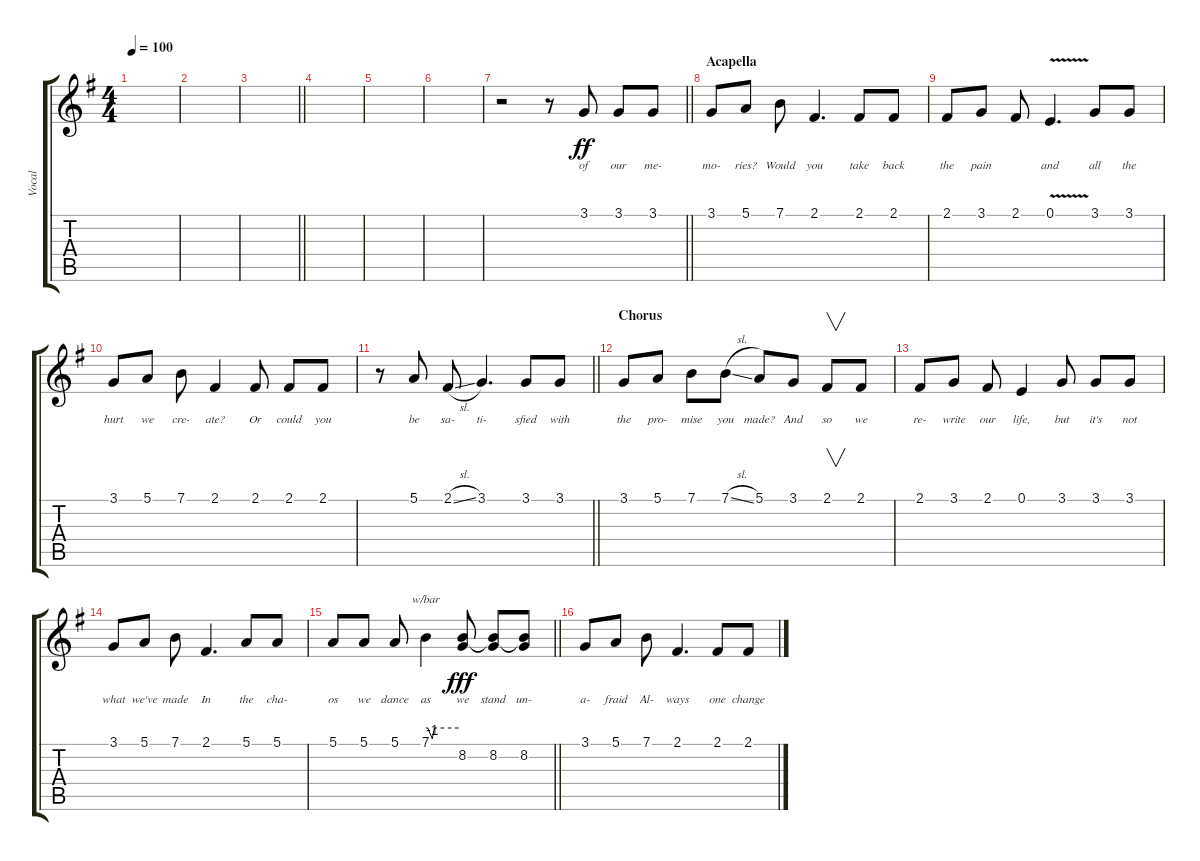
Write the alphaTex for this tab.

\track ("Vocal" "Vocal") {instrument altosax}
\staff {score tabs}
\tuning (E4 B3 G3 D3 A2 E2) {hide}
\ts (4 4)
\tempo 100
\clef g2
\ks eminor
|
|
\barLineRight lightlight
|
|
|
|
\barLineRight lightlight
r.2 r.8 3.1.8{lyrics (0 "of") lyrics (1 "") lyrics (2 "") lyrics (3 "") lyrics (4 "") dy ff} 3.1.8{lyrics (0 "our") lyrics (1 "") lyrics (2 "") lyrics (3 "") lyrics (4 "")} 3.1.8{lyrics (0 "me-") lyrics (1 "") lyrics (2 "") lyrics (3 "") lyrics (4 "")} |
\section ("" "Acapella")
3.1.8{lyrics (0 "mo-") lyrics (1 "") lyrics (2 "") lyrics (3 "") lyrics (4 "")} 5.1.8{lyrics (0 "ries?") lyrics (1 "") lyrics (2 "") lyrics (3 "") lyrics (4 "")} 7.1.8{lyrics (0 "Would") lyrics (1 "") lyrics (2 "") lyrics (3 "") lyrics (4 "")} 2.1.4{d lyrics (0 "you") lyrics (1 "") lyrics (2 "") lyrics (3 "") lyrics (4 "")} 2.1.8{lyrics (0 "take") lyrics (1 "") lyrics (2 "") lyrics (3 "") lyrics (4 "")} 2.1.8{lyrics (0 "back") lyrics (1 "") lyrics (2 "") lyrics (3 "") lyrics (4 "")} |
2.1.8{lyrics (0 "the") lyrics (1 "") lyrics (2 "") lyrics (3 "") lyrics (4 "")} 3.1.8{lyrics (0 "pain") lyrics (1 "") lyrics (2 "") lyrics (3 "") lyrics (4 "")} 2.1.8{lyrics (0 "") lyrics (1 "") lyrics (2 "") lyrics (3 "") lyrics (4 "")} 0.1{v}.4{d lyrics (0 "and") lyrics (1 "") lyrics (2 "") lyrics (3 "") lyrics (4 "")} 3.1.8{lyrics (0 "all") lyrics (1 "") lyrics (2 "") lyrics (3 "") lyrics (4 "")} 3.1.8{lyrics (0 "the") lyrics (1 "") lyrics (2 "") lyrics (3 "") lyrics (4 "")} |
3.1.8{lyrics (0 "hurt") lyrics (1 "") lyrics (2 "") lyrics (3 "") lyrics (4 "")} 5.1.8{lyrics (0 "we") lyrics (1 "") lyrics (2 "") lyrics (3 "") lyrics (4 "")} 7.1.8{lyrics (0 "cre-") lyrics (1 "") lyrics (2 "") lyrics (3 "") lyrics (4 "")} 2.1.4{lyrics (0 "ate?") lyrics (1 "") lyrics (2 "") lyrics (3 "") lyrics (4 "")} 2.1.8{lyrics (0 "Or") lyrics (1 "") lyrics (2 "") lyrics (3 "") lyrics (4 "")} 2.1.8{lyrics (0 "could") lyrics (1 "") lyrics (2 "") lyrics (3 "") lyrics (4 "")} 2.1.8{lyrics (0 "you") lyrics (1 "") lyrics (2 "") lyrics (3 "") lyrics (4 "")} |
\barLineRight lightlight
r.8 5.1.8{lyrics (0 "be") lyrics (1 "") lyrics (2 "") lyrics (3 "") lyrics (4 "")} 2.1{sl}.8{lyrics (0 "sa-") lyrics (1 "") lyrics (2 "") lyrics (3 "") lyrics (4 "")} 3.1.4{d lyrics (0 "ti-") lyrics (1 "") lyrics (2 "") lyrics (3 "") lyrics (4 "")} 3.1.8{lyrics (0 "sfied") lyrics (1 "") lyrics (2 "") lyrics (3 "") lyrics (4 "")} 3.1.8{lyrics (0 "with") lyrics (1 "") lyrics (2 "") lyrics (3 "") lyrics (4 "")} |
\section ("" "Chorus")
3.1.8{lyrics (0 "the") lyrics (1 "") lyrics (2 "") lyrics (3 "") lyrics (4 "")} 5.1.8{lyrics (0 "pro-") lyrics (1 "") lyrics (2 "") lyrics (3 "") lyrics (4 "")} 7.1.8{lyrics (0 "mise") lyrics (1 "") lyrics (2 "") lyrics (3 "") lyrics (4 "")} 7.1{sl}.8{lyrics (0 "you") lyrics (1 "") lyrics (2 "") lyrics (3 "") lyrics (4 "")} 5.1.8{lyrics (0 "made?") lyrics (1 "") lyrics (2 "") lyrics (3 "") lyrics (4 "")} 3.1.8{lyrics (0 "And") lyrics (1 "") lyrics (2 "") lyrics (3 "") lyrics (4 "")} 2.1.8{v lyrics (0 "so") lyrics (1 "") lyrics (2 "") lyrics (3 "") lyrics (4 "")} 2.1.8{lyrics (0 "we") lyrics (1 "") lyrics (2 "") lyrics (3 "") lyrics (4 "")} |
2.1.8{lyrics (0 "re-") lyrics (1 "") lyrics (2 "") lyrics (3 "") lyrics (4 "")} 3.1.8{lyrics (0 "write") lyrics (1 "") lyrics (2 "") lyrics (3 "") lyrics (4 "")} 2.1.8{lyrics (0 "our") lyrics (1 "") lyrics (2 "") lyrics (3 "") lyrics (4 "")} 0.1.4{lyrics (0 "life,") lyrics (1 "") lyrics (2 "") lyrics (3 "") lyrics (4 "")} 3.1.8{lyrics (0 "but") lyrics (1 "") lyrics (2 "") lyrics (3 "") lyrics (4 "")} 3.1.8{lyrics (0 "it's") lyrics (1 "") lyrics (2 "") lyrics (3 "") lyrics (4 "")} 3.1.8{lyrics (0 "not") lyrics (1 "") lyrics (2 "") lyrics (3 "") lyrics (4 "")} |
3.1.8{lyrics (0 "what") lyrics (1 "") lyrics (2 "") lyrics (3 "") lyrics (4 "")} 5.1.8{lyrics (0 "we've") lyrics (1 "") lyrics (2 "") lyrics (3 "") lyrics (4 "")} 7.1.8{lyrics (0 "made") lyrics (1 "") lyrics (2 "") lyrics (3 "") lyrics (4 "")} 2.1.4{d lyrics (0 "In") lyrics (1 "") lyrics (2 "") lyrics (3 "") lyrics (4 "")} 5.1.8{lyrics (0 "the") lyrics (1 "") lyrics (2 "") lyrics (3 "") lyrics (4 "")} 5.1.8{lyrics (0 "cha-") lyrics (1 "") lyrics (2 "") lyrics (3 "") lyrics (4 "")} |
\barLineRight lightlight
5.1.8{lyrics (0 "os") lyrics (1 "") lyrics (2 "") lyrics (3 "") lyrics (4 "")} 5.1.8{lyrics (0 "we") lyrics (1 "") lyrics (2 "") lyrics (3 "") lyrics (4 "")} 5.1.8{lyrics (0 "dance") lyrics (1 "") lyrics (2 "") lyrics (3 "") lyrics (4 "")} 7.1.4{tbe (custom default 0 0 4 0 12 -4 16 0 60 0) lyrics (0 "as") lyrics (1 "") lyrics (2 "") lyrics (3 "") lyrics (4 "")} (7.1{t} 8.2).8{lyrics (0 "we") lyrics (1 "") lyrics (2 "") lyrics (3 "") lyrics (4 "") dy fff} (7.1{t} 8.2).8{lyrics (0 "stand") lyrics (1 "") lyrics (2 "") lyrics (3 "") lyrics (4 "")} (7.1{t} 8.2).8{lyrics (0 "un-") lyrics (1 "") lyrics (2 "") lyrics (3 "") lyrics (4 "")} |
3.1.8{lyrics (0 "a-") lyrics (1 "") lyrics (2 "") lyrics (3 "") lyrics (4 "")} 5.1.8{lyrics (0 "fraid ") lyrics (1 "") lyrics (2 "") lyrics (3 "") lyrics (4 "")} 7.1.8{lyrics (0 "Al-") lyrics (1 "") lyrics (2 "") lyrics (3 "") lyrics (4 "")} 2.1.4{d lyrics (0 "ways") lyrics (1 "") lyrics (2 "") lyrics (3 "") lyrics (4 "")} 2.1.8{lyrics (0 "one") lyrics (1 "") lyrics (2 "") lyrics (3 "") lyrics (4 "")} 2.1.8{lyrics (0 "change") lyrics (1 "") lyrics (2 "") lyrics (3 "") lyrics (4 "")}
